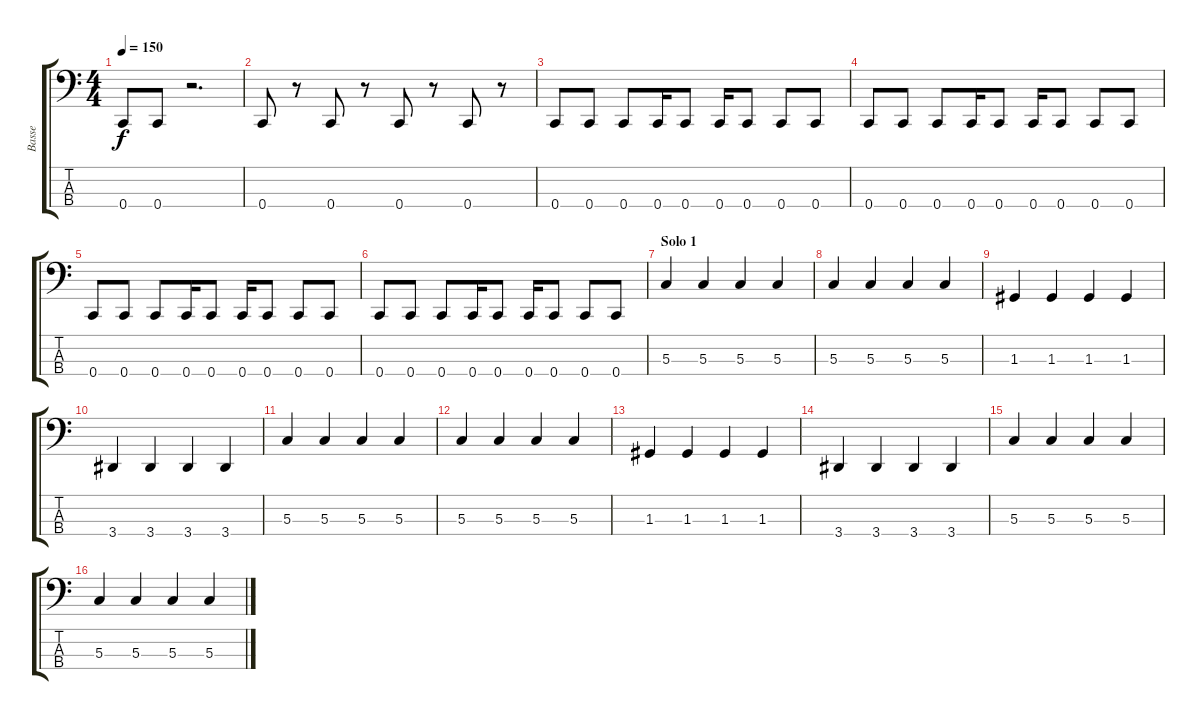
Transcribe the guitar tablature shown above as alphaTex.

\track ("Basse" "Basse") {instrument electricbasspick}
\staff {score tabs}
\tuning (F2 C2 G1 C1) {hide}
\ts (4 4)
\tempo 150
\clef f4
\ks c
0.4.8{dy f} 0.4.8 r.2{d} |
0.4.8 r.8 0.4.8 r.8 0.4.8 r.8 0.4.8 r.8 |
0.4.8 0.4.8 0.4.8 0.4.16 0.4.8 0.4.16 0.4.8 0.4.8 0.4.8 |
0.4.8 0.4.8 0.4.8 0.4.16 0.4.8 0.4.16 0.4.8 0.4.8 0.4.8 |
0.4.8 0.4.8 0.4.8 0.4.16 0.4.8 0.4.16 0.4.8 0.4.8 0.4.8 |
0.4.8 0.4.8 0.4.8 0.4.16 0.4.8 0.4.16 0.4.8 0.4.8 0.4.8 |
\section ("" "Solo 1")
5.3.4 5.3.4 5.3.4 5.3.4 |
5.3.4 5.3.4 5.3.4 5.3.4 |
1.3.4 1.3.4 1.3.4 1.3.4 |
3.4.4 3.4.4 3.4.4 3.4.4 |
5.3.4 5.3.4 5.3.4 5.3.4 |
5.3.4 5.3.4 5.3.4 5.3.4 |
1.3.4 1.3.4 1.3.4 1.3.4 |
3.4.4 3.4.4 3.4.4 3.4.4 |
5.3.4 5.3.4 5.3.4 5.3.4 |
5.3.4 5.3.4 5.3.4 5.3.4
